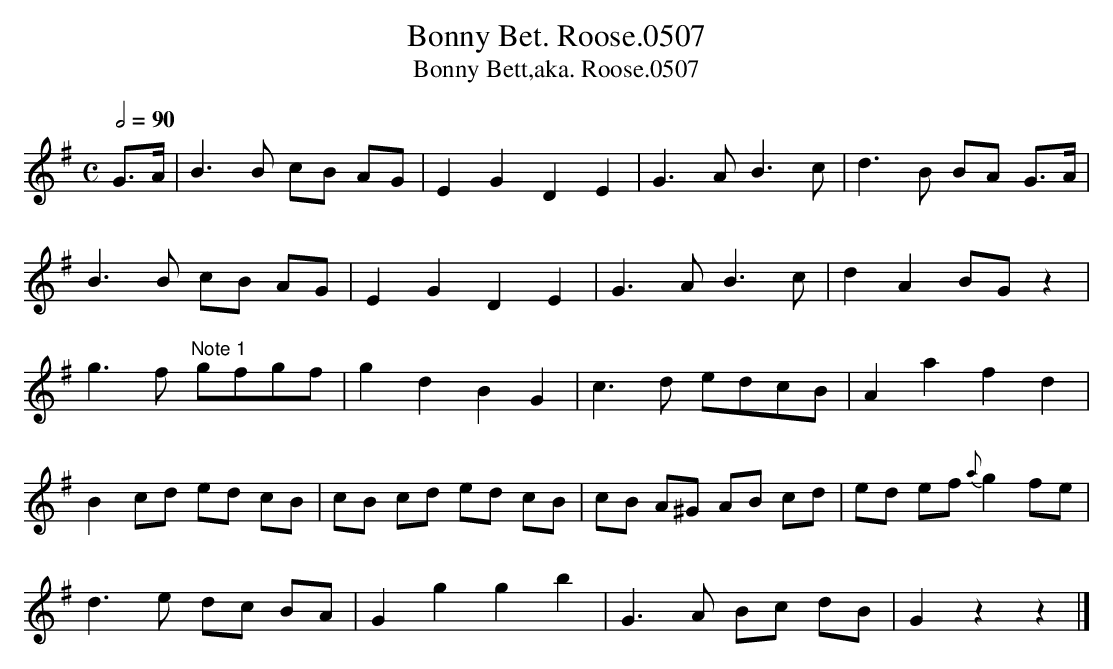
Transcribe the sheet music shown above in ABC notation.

X:1
T: Bonny Bet. Roose.0507
T:Bonny Bett,aka. Roose.0507
M:C
L:1/8
Q:1/2=90
K:G
G>A|B3B cB AG |E2G2D2E2 |G3AB3c |d3B BA G>A |
B3B cB AG |E2G2D2E2 |G3AB3c |d2A2BGz2 |
g3f "Note 1"gfgf|g2d2 B2G2 | c3d edcB |A2a2f2d2 |
B2 cd ed cB |cB cd ed cB |cB A^G AB cd |ed ef {a}g2 fe |
d3e dc BA |G2g2g2b2 |G3A Bc dB |G2z2z2|]
